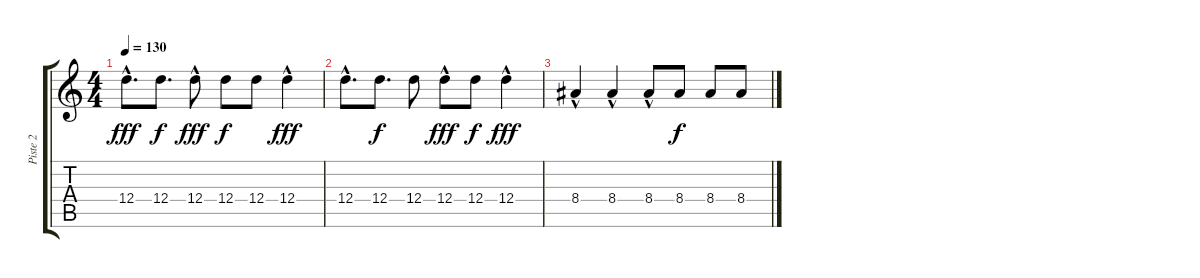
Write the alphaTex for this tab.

\track ("Piste 2" "Piste 2") {instrument electricguitarmuted}
\staff {score tabs}
\tuning (E4 B3 G3 D3 A2 E2) {hide}
\ts (4 4)
\tempo 130
\clef g2
\ks c
12.4{hac}.8{d dy fff} 12.4.8{d dy f} 12.4{hac}.8{dy fff} 12.4.8{dy f} 12.4.8 12.4{hac}.4{dy fff} |
12.4{hac}.8{d} 12.4.8{d dy f} 12.4.8 12.4{hac}.8{dy fff} 12.4.8{dy f} 12.4{hac}.4{dy fff} |
8.4{hac}.4 8.4{hac}.4 8.4{hac}.8 8.4.8{dy f} 8.4.8 8.4.8
